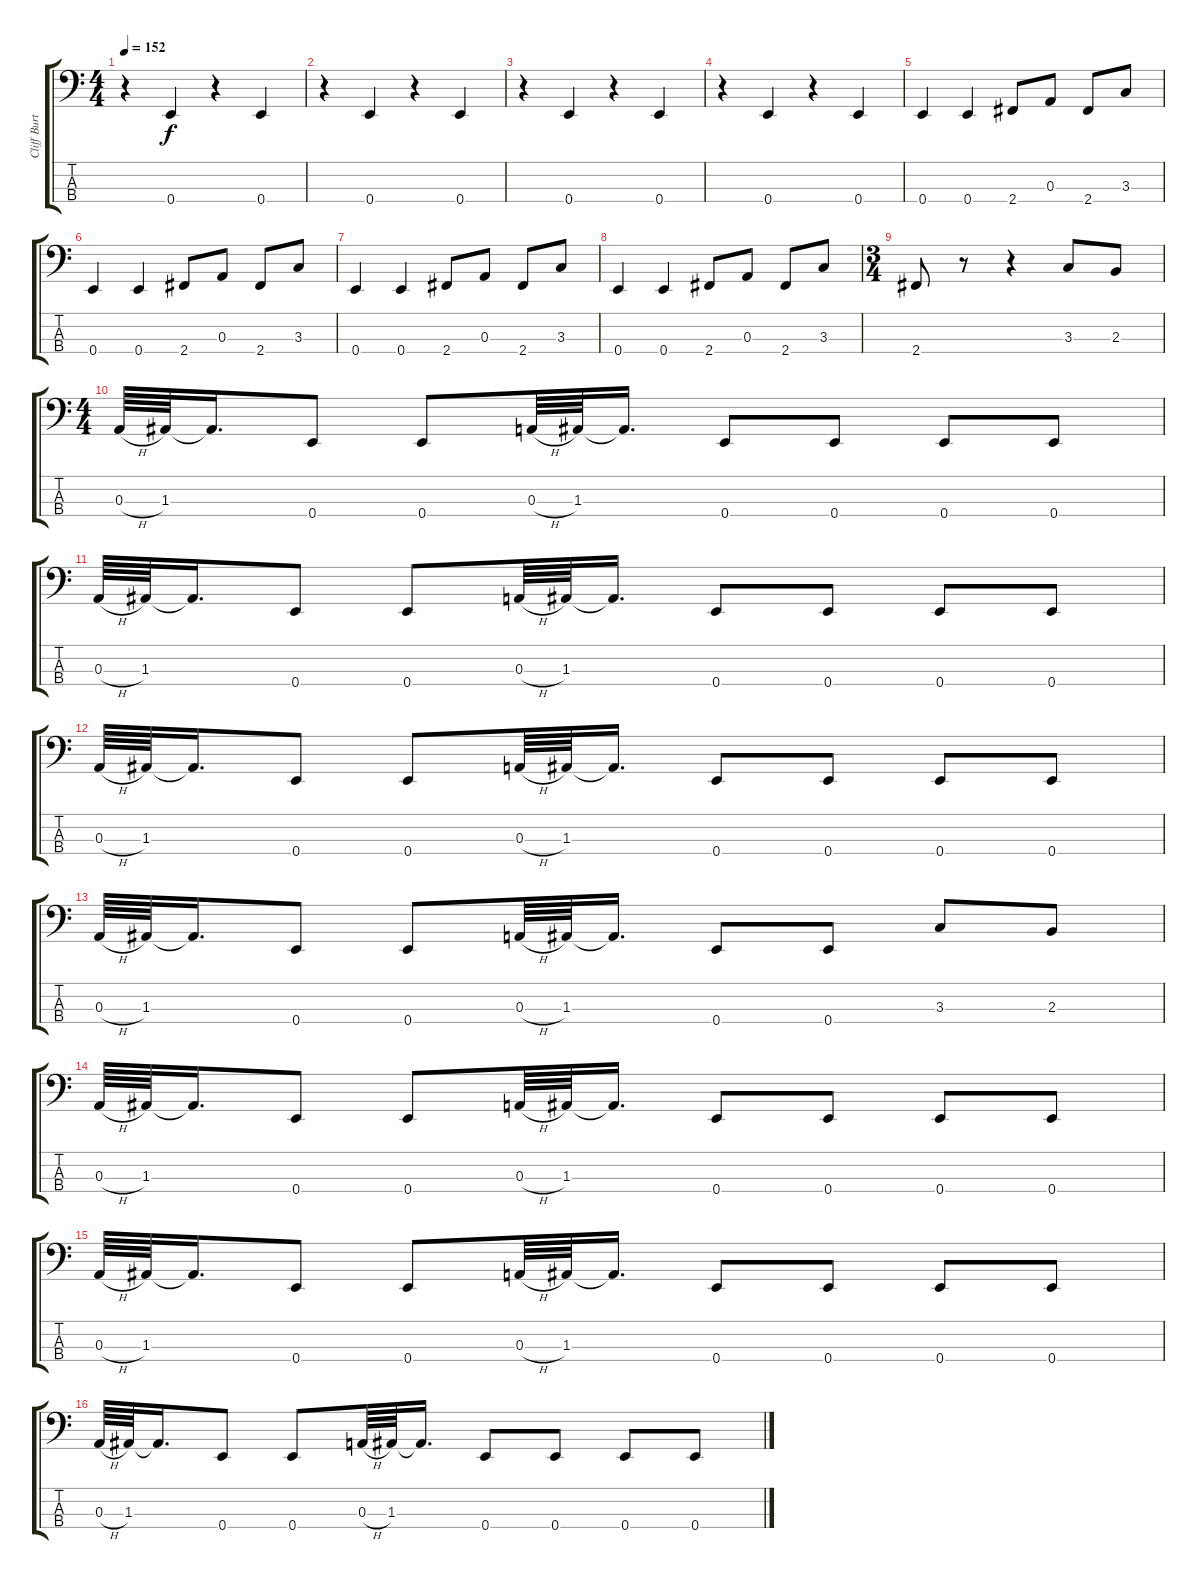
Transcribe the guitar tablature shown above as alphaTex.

\track ("Cliff Burton" "Cliff Burt") {instrument electricbassfinger}
\staff {score tabs}
\tuning (G2 D2 A1 E1) {hide}
\ts (4 4)
\tempo 152
\clef f4
\ks c
r.4{dy f} 0.4.4 r.4 0.4.4 |
r.4 0.4.4 r.4 0.4.4 |
r.4 0.4.4 r.4 0.4.4 |
r.4 0.4.4 r.4 0.4.4 |
0.4.4 0.4.4 2.4.8 0.3.8 2.4.8 3.3.8 |
0.4.4 0.4.4 2.4.8 0.3.8 2.4.8 3.3.8 |
0.4.4 0.4.4 2.4.8 0.3.8 2.4.8 3.3.8 |
0.4.4 0.4.4 2.4.8 0.3.8 2.4.8 3.3.8 |
\ts (3 4)
2.4.8 r.8 r.4 3.3.8 2.3.8 |
\ts (4 4)
0.3{h}.64 1.3.64 1.3{t}.16{d} 0.4.8 0.4.8 0.3{h}.64 1.3.64 1.3{t}.16{d} 0.4.8 0.4.8 0.4.8 0.4.8 |
0.3{h}.64 1.3.64 1.3{t}.16{d} 0.4.8 0.4.8 0.3{h}.64 1.3.64 1.3{t}.16{d} 0.4.8 0.4.8 0.4.8 0.4.8 |
0.3{h}.64 1.3.64 1.3{t}.16{d} 0.4.8 0.4.8 0.3{h}.64 1.3.64 1.3{t}.16{d} 0.4.8 0.4.8 0.4.8 0.4.8 |
0.3{h}.64 1.3.64 1.3{t}.16{d} 0.4.8 0.4.8 0.3{h}.64 1.3.64 1.3{t}.16{d} 0.4.8 0.4.8 3.3.8 2.3.8 |
0.3{h}.64 1.3.64 1.3{t}.16{d} 0.4.8 0.4.8 0.3{h}.64 1.3.64 1.3{t}.16{d} 0.4.8 0.4.8 0.4.8 0.4.8 |
0.3{h}.64 1.3.64 1.3{t}.16{d} 0.4.8 0.4.8 0.3{h}.64 1.3.64 1.3{t}.16{d} 0.4.8 0.4.8 0.4.8 0.4.8 |
0.3{h}.64 1.3.64 1.3{t}.16{d} 0.4.8 0.4.8 0.3{h}.64 1.3.64 1.3{t}.16{d} 0.4.8 0.4.8 0.4.8 0.4.8
